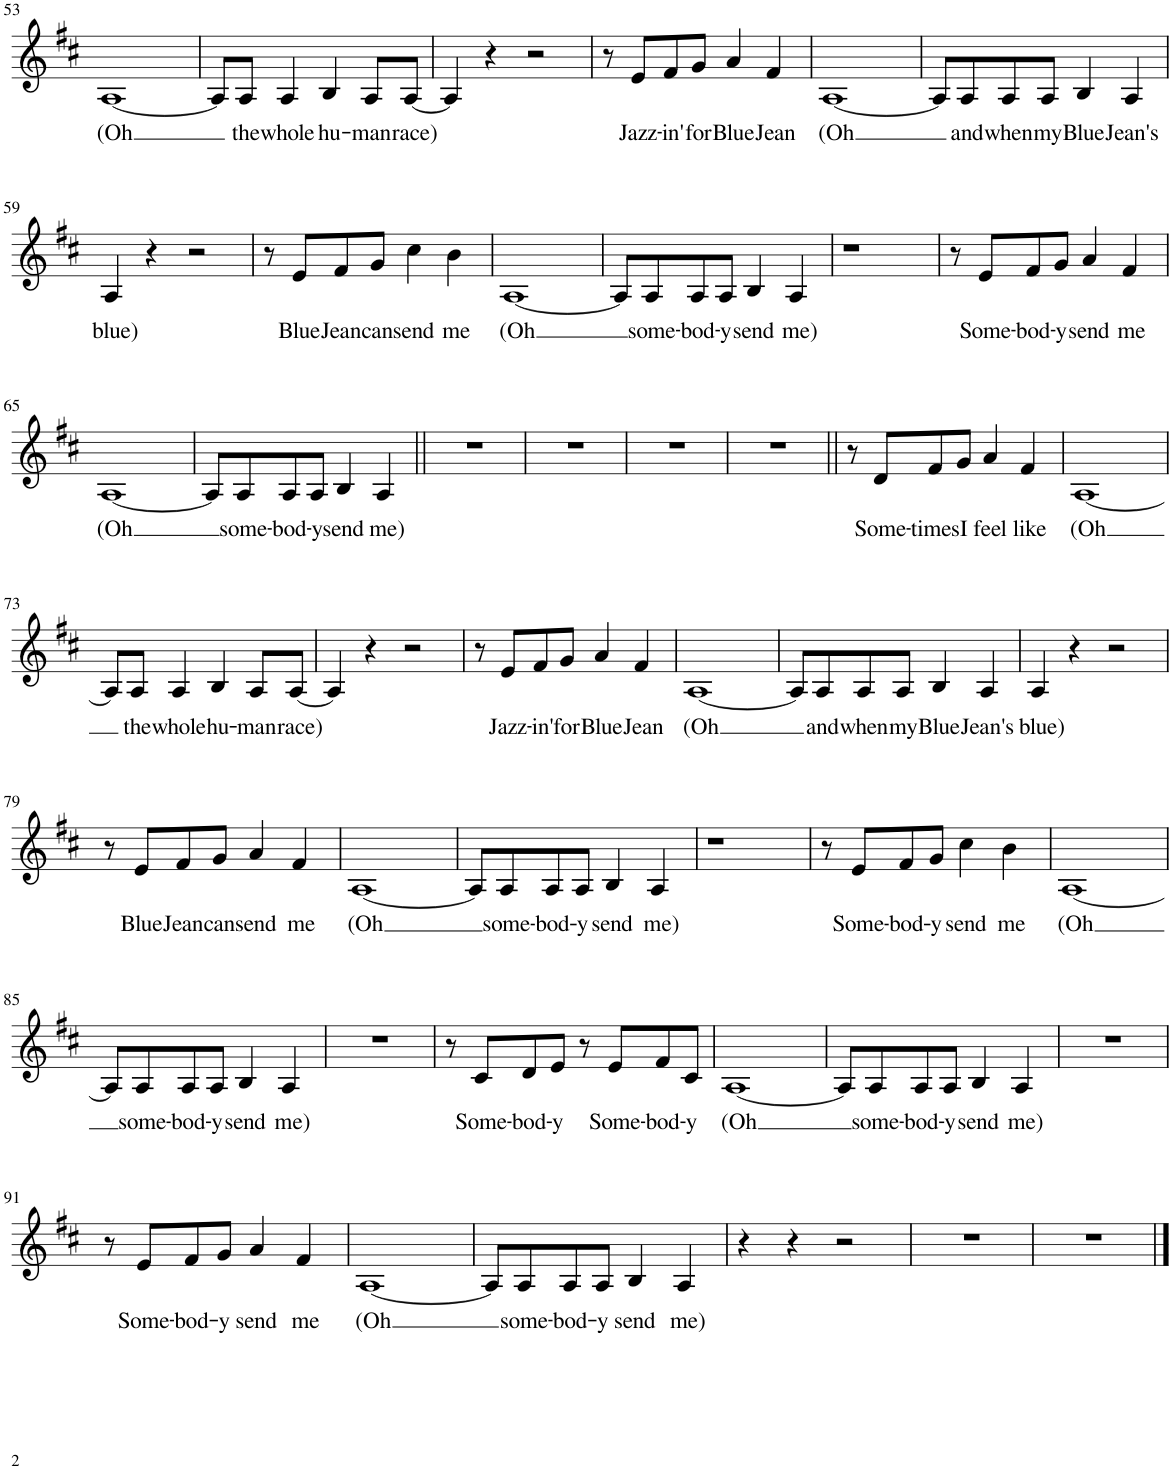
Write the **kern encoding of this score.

**kern	**text
*part1	*part1
*staff1	*staff1
*I"Piano	*
*I'Pno.	*
!!LO:PB:g=z
*clefG2	*
*k[f#c#]	*
*M4/4	*
=53	=53
!	!LO:LY:b
[1A	(Oh
=54	=54
8A/L]	.
!	!LO:LY:b
8A/J	the
!	!LO:LY:b
4A/	whole
!	!LO:LY:b
4B/	hu-
!	!LO:LY:b
8A/L	-man
!	!LO:LY:b
[8A/J	race)
=55	=55
4A/]	.
4r	.
2r	.
=56	=56
8r	.
!	!LO:LY:b
8e/L	Jazz-
!	!LO:LY:b
8f#/	-in'
!	!LO:LY:b
8g/J	for
!	!LO:LY:b
4a/	Blue
!	!LO:LY:b
4f#/	Jean
=57	=57
!	!LO:LY:b
[1A	(Oh
=58	=58
8A/L]	.
!	!LO:LY:b
8A/	and
!	!LO:LY:b
8A/	when
!	!LO:LY:b
8A/J	my
!	!LO:LY:b
4B/	Blue
!	!LO:LY:b
4A/	Jean's
!!LO:LB:g=z
=59	=59
!	!LO:LY:b
4A/	blue)
4r	.
2r	.
=60	=60
8r	.
!	!LO:LY:b
8e/L	Blue
!	!LO:LY:b
8f#/	Jean
!	!LO:LY:b
8g/J	can
!	!LO:LY:b
4cc#\	send
!	!LO:LY:b
4b\	me
=61	=61
!	!LO:LY:b
[1A	(Oh
=62	=62
8A/L]	.
!	!LO:LY:b
8A/	some-
!	!LO:LY:b
8A/	-bod-
!	!LO:LY:b
8A/J	-y
!	!LO:LY:b
4B/	send
!	!LO:LY:b
4A/	me)
=63	=63
1r	.
=64	=64
8r	.
!	!LO:LY:b
8e/L	Some-
!	!LO:LY:b
8f#/	-bod-
!	!LO:LY:b
8g/J	-y
!	!LO:LY:b
4a/	send
!	!LO:LY:b
4f#/	me
!!LO:LB:g=z
=65	=65
!	!LO:LY:b
[1A	(Oh
=66	=66
8A/L]	.
!	!LO:LY:b
8A/	some-
!	!LO:LY:b
8A/	-bod-
!	!LO:LY:b
8A/J	-y
!	!LO:LY:b
4B/	send
!	!LO:LY:b
4A/	me)
=67||	=67||
1r	.
=68	=68
1r	.
=69	=69
1r	.
=70	=70
1r	.
=71||	=71||
8r	.
!	!LO:LY:b
8d/L	Some-
!	!LO:LY:b
8f#/	-times
!	!LO:LY:b
8g/J	I
!	!LO:LY:b
4a/	feel
!	!LO:LY:b
4f#/	like
=72	=72
!	!LO:LY:b
[1A	(Oh
!!LO:LB:g=z
=73	=73
8A/L]	.
!	!LO:LY:b
8A/J	the
!	!LO:LY:b
4A/	whole
!	!LO:LY:b
4B/	hu-
!	!LO:LY:b
8A/L	-man
!	!LO:LY:b
[8A/J	race)
=74	=74
4A/]	.
4r	.
2r	.
=75	=75
8r	.
!	!LO:LY:b
8e/L	Jazz-
!	!LO:LY:b
8f#/	-in'
!	!LO:LY:b
8g/J	for
!	!LO:LY:b
4a/	Blue
!	!LO:LY:b
4f#/	Jean
=76	=76
!	!LO:LY:b
[1A	(Oh
=77	=77
8A/L]	.
!	!LO:LY:b
8A/	and
!	!LO:LY:b
8A/	when
!	!LO:LY:b
8A/J	my
!	!LO:LY:b
4B/	Blue
!	!LO:LY:b
4A/	Jean's
=78	=78
!	!LO:LY:b
4A/	blue)
4r	.
2r	.
!!LO:LB:g=z
=79	=79
8r	.
!	!LO:LY:b
8e/L	Blue
!	!LO:LY:b
8f#/	Jean
!	!LO:LY:b
8g/J	can
!	!LO:LY:b
4a/	send
!	!LO:LY:b
4f#/	me
=80	=80
!	!LO:LY:b
[1A	(Oh
=81	=81
8A/L]	.
!	!LO:LY:b
8A/	some-
!	!LO:LY:b
8A/	-bod-
!	!LO:LY:b
8A/J	-y
!	!LO:LY:b
4B/	send
!	!LO:LY:b
4A/	me)
=82	=82
1r	.
=83	=83
8r	.
!	!LO:LY:b
8e/L	Some-
!	!LO:LY:b
8f#/	-bod-
!	!LO:LY:b
8g/J	-y
!	!LO:LY:b
4cc#\	send
!	!LO:LY:b
4b\	me
=84	=84
!	!LO:LY:b
[1A	(Oh
!!LO:LB:g=z
=85	=85
8A/L]	.
!	!LO:LY:b
8A/	some-
!	!LO:LY:b
8A/	-bod-
!	!LO:LY:b
8A/J	-y
!	!LO:LY:b
4B/	send
!	!LO:LY:b
4A/	me)
=86	=86
1r	.
=87	=87
8r	.
!	!LO:LY:b
8c#/L	Some-
!	!LO:LY:b
8d/	-bod-
!	!LO:LY:b
8e/J	-y
8r	.
!	!LO:LY:b
8e/L	Some-
!	!LO:LY:b
8f#/	-bod-
!	!LO:LY:b
8c#/J	-y
=88	=88
!	!LO:LY:b
[1A	(Oh
=89	=89
8A/L]	.
!	!LO:LY:b
8A/	some-
!	!LO:LY:b
8A/	-bod-
!	!LO:LY:b
8A/J	-y
!	!LO:LY:b
4B/	send
!	!LO:LY:b
4A/	me)
=90	=90
1r	.
!!LO:LB:g=z
=91	=91
8r	.
!	!LO:LY:b
8e/L	Some-
!	!LO:LY:b
8f#/	-bod-
!	!LO:LY:b
8g/J	-y
!	!LO:LY:b
4a/	send
!	!LO:LY:b
4f#/	me
=92	=92
!	!LO:LY:b
[1A	(Oh
=93	=93
8A/L]	.
!	!LO:LY:b
8A/	some-
!	!LO:LY:b
8A/	-bod-
!	!LO:LY:b
8A/J	-y
!	!LO:LY:b
4B/	send
!	!LO:LY:b
4A/	me)
=94	=94
4r	.
4r	.
2r	.
=95	=95
1r	.
=96	=96
1r	.
==	==
*-	*-
